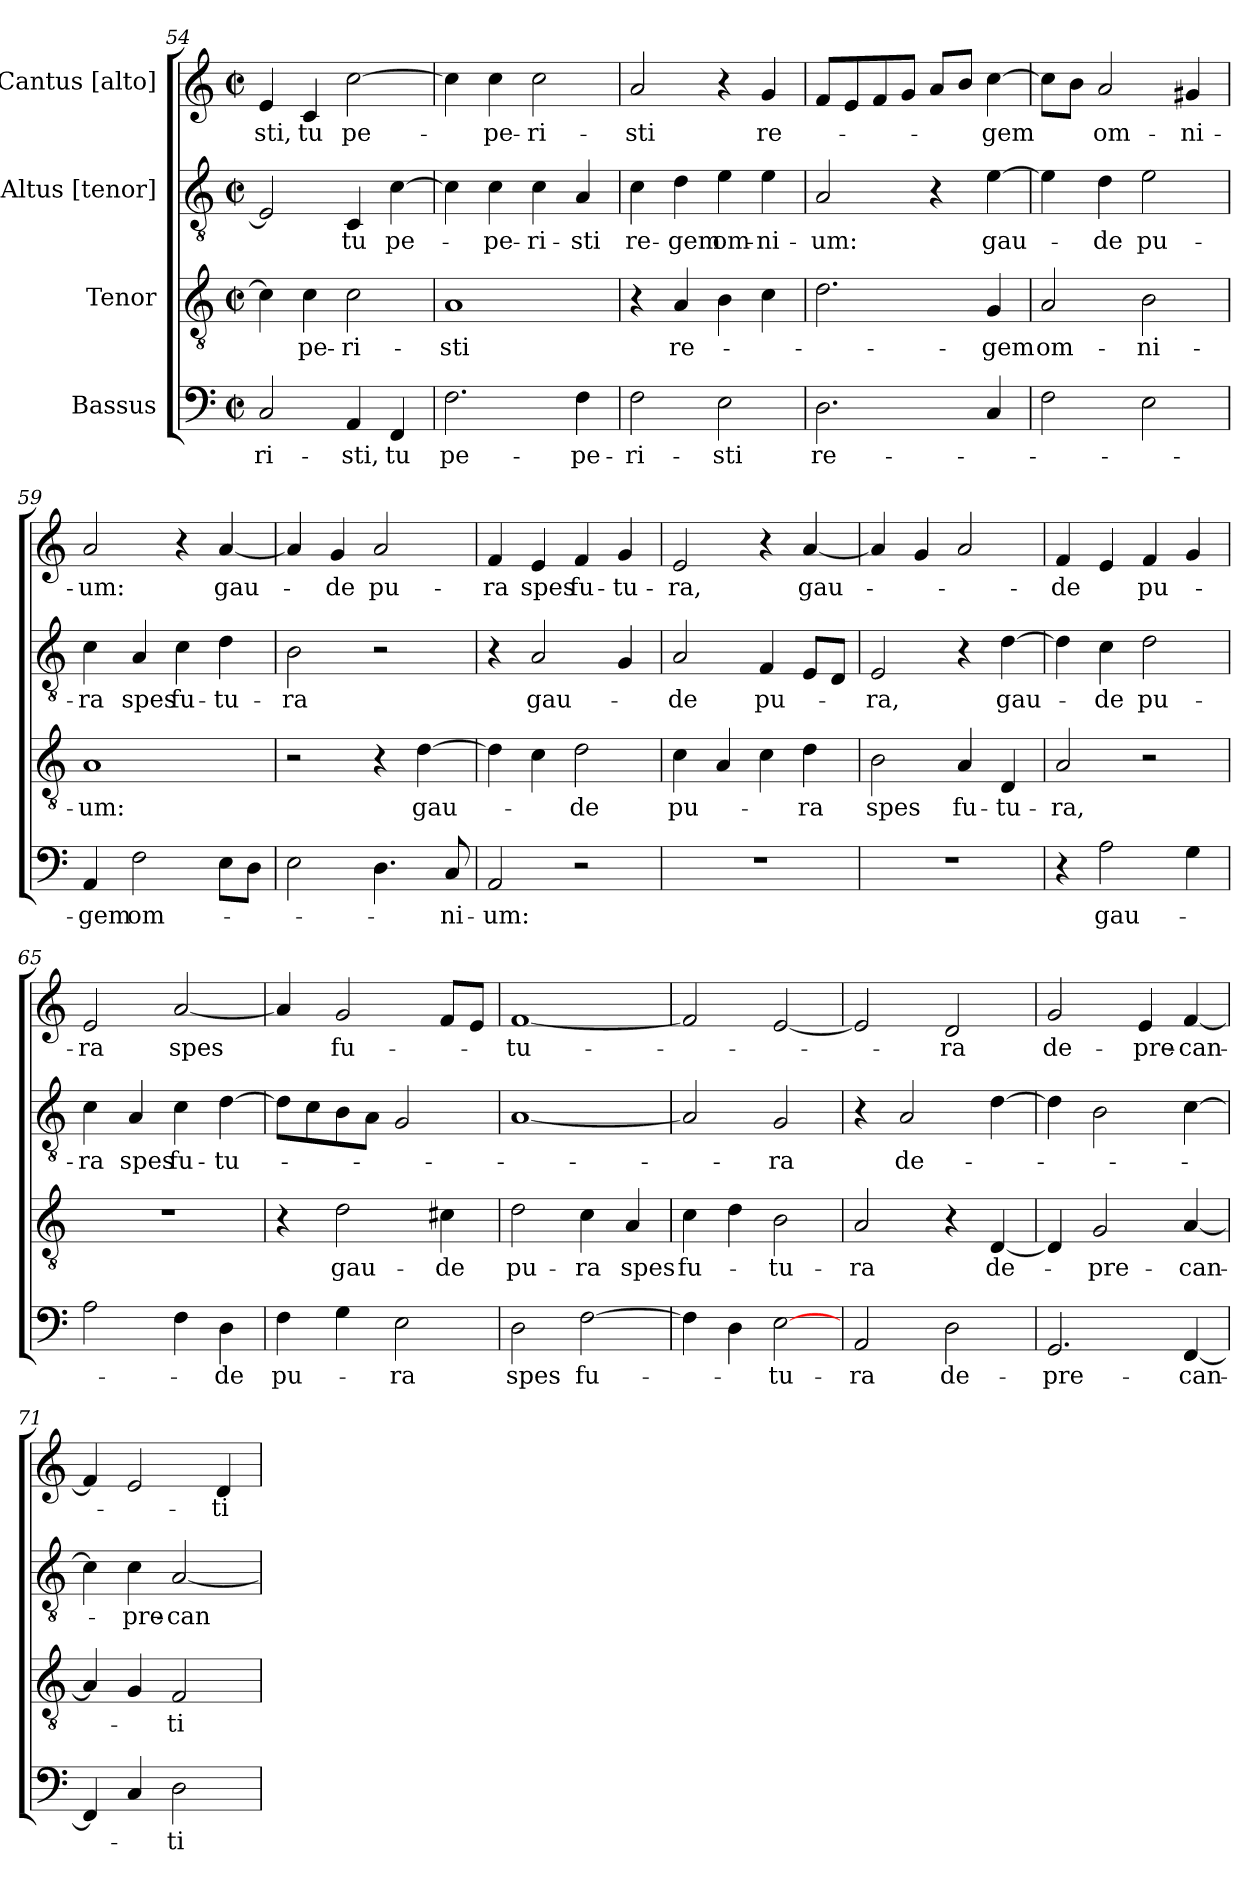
**kern	**text	**kern	**text	**kern	**text	**kern	**text
*part4	*part4	*part3	*part3	*part2	*part2	*part1	*part1
*staff4	*staff4	*staff3	*staff3	*staff2	*staff2	*staff1	*staff1
*I"Bassus	*	*I"Tenor	*	*I"Altus [tenor]	*	*I"Cantus [alto]	*
*clefF4	*	*clefGv2	*	*clefGv2	*	*clefG2	*
*k[]	*	*k[]	*	*k[]	*	*k[]	*
*C:	*	*C:	*	*C:	*	*C:	*
*M2/2	*	*M2/2	*	*M2/2	*	*M2/2	*
*met(c|)	*	*met(c|)	*	*met(c|)	*	*met(c|)	*
=54	=54	=54	=54	=54	=54	=54	=54
2C/	-ri-	4c\]	.	2E/]	.	4e/	-sti,
.	.	4c\	-pe-	.	.	4c/	tu
4AA/	-sti,	2c\	-ri-	4C/	-tu	[2cc\	pe-
4FF/	tu	.	.	[4c\	pe-	.	.
=55	=55	=55	=55	=55	=55	=55	=55
2.F\	pe-	1A	-sti	4c\]	.	4cc\]	.
.	.	.	.	4c\	-pe-	4cc\	-pe-
.	.	.	.	4c\	-ri-	2cc\	-ri-
4F\	-pe-	.	.	4A/	-sti	.	.
!!LO:LB:g=z
=56	=56	=56	=56	=56	=56	=56	=56
2F\	-ri-	4r	.	4c\	re-	2a/	-sti
.	.	4A/	re-	4d\	-gem	.	.
2E\	-sti	4B\	.	4e\	om-	4r	.
.	.	4c\	.	4e\	-ni-	4g/	re-
=57	=57	=57	=57	=57	=57	=57	=57
2.D\	re-	2.d\	.	2A/	-um:	8f/L	.
.	.	.	.	.	.	8e/	.
.	.	.	.	.	.	8f/	.
.	.	.	.	.	.	8g/J	.
.	.	.	.	4r	.	8a/L	.
.	.	.	.	.	.	8b/J	.
4C/	.	4G/	-gem	[4e\	gau-	[4cc\	-gem
=58	=58	=58	=58	=58	=58	=58	=58
2F\	.	2A/	om-	4e\]	.	8cc\L]	.
.	.	.	.	.	.	8b\J	.
.	.	.	.	4d\	-de	2a/	om-
2E\	.	2B\	-ni-	2e\	pu-	.	.
.	.	.	.	.	.	4g#X/	-ni-
=59	=59	=59	=59	=59	=59	=59	=59
4AA/	-gem	1A	-um:	4c\	-ra	2a/	-um:
2F\	om-	.	.	4A/	spes	.	.
.	.	.	.	4c\	fu-	4r	.
8E\L	.	.	.	4d\	-tu-	[4a/	gau-
8D\J	.	.	.	.	.	.	.
=60	=60	=60	=60	=60	=60	=60	=60
2E\	.	2r	.	2B\	-ra	4a/]	.
.	.	.	.	.	.	4g/	-de
4.D\	.	4r	.	2r	.	2a/	pu-
.	.	[4d\	gau-	.	.	.	.
8C/	-ni-	.	.	.	.	.	.
=61	=61	=61	=61	=61	=61	=61	=61
2AA/	-um:	4d\]	.	4r	.	4f/	-ra
.	.	4c\	.	2A/	gau-	4e/	spes
2r	.	2d\	-de	.	.	4f/	fu-
.	.	.	.	4G/	.	4g/	-tu-
!!LO:PB:g=z
=62	=62	=62	=62	=62	=62	=62	=62
1r	.	4c\	pu-	2A/	-de	2e/	-ra,
.	.	4A/	.	.	.	.	.
.	.	4c\	.	4F/	pu-	4r	.
.	.	4d\	-ra	8E/L	.	[4a/	gau-
.	.	.	.	8D/J	.	.	.
=63	=63	=63	=63	=63	=63	=63	=63
1r	.	2B\	spes	2E/	-ra,	4a/]	.
.	.	.	.	.	.	4g/	.
.	.	4A/	fu-	4r	.	2a/	.
.	.	4D/	-tu-	[4d\	gau-	.	.
=64	=64	=64	=64	=64	=64	=64	=64
4r	.	2A/	-ra,	4d\]	.	4f/	-de
2A\	gau-	.	.	4c\	-de	4e/	.
.	.	2r	.	2d\	pu-	4f/	pu-
4G\	.	.	.	.	.	4g/	.
=65	=65	=65	=65	=65	=65	=65	=65
2A\	.	1r	.	4c\	-ra	2e/	-ra
.	.	.	.	4A/	spes	.	.
4F\	.	.	.	4c\	fu-	[2a/	spes
4D\	-de	.	.	[4d\	-tu-	.	.
=66	=66	=66	=66	=66	=66	=66	=66
4F\	pu-	4r	.	8d\L]	.	4a/]	.
.	.	.	.	8c\	.	.	.
4G\	.	2d\	gau-	8B\	.	2g/	fu-
.	.	.	.	8A\J	.	.	.
2E\	-ra	.	.	2G/	.	.	.
.	.	4c#X\	-de	.	.	8f/L	.
.	.	.	.	.	.	8e/J	.
=67	=67	=67	=67	=67	=67	=67	=67
2D\	spes	2d\	pu-	[1A	.	[1f	-tu-
[2F\	fu-	4c\	-ra	.	.	.	.
.	.	4A/	spes	.	.	.	.
!!LO:LB:g=z
=68	=68	=68	=68	=68	=68	=68	=68
4F\]	.	4c\	fu-	2A/]	.	2f/]	.
4D\	.	4d\	.	.	.	.	.
[2E\	-tu-	2B\	-tu-	2G/	-ra	[2e/	.
=69	=69	=69	=69	=69	=69	=69	=69
2AA/	-ra	2A/	-ra	4r	.	2e/]	.
.	.	.	.	2A/	de-	.	.
2D\	de-	4r	.	.	.	2d/	-ra
.	.	[4D/	de-	[4d\	.	.	.
=70	=70	=70	=70	=70	=70	=70	=70
2.GG/	-pre-	4D/]	.	4d\]	.	2g/	de-
.	.	2G/	-pre-	2B\	.	.	.
.	.	.	.	.	.	4e/	-pre-
[4FF/	-can-	[4A/	-can-	[4c\	.	[4f/	-can-
=71	=71	=71	=71	=71	=71	=71	=71
4FF/]	.	4A/]	.	4c\]	.	4f/]	.
4C/	.	4G/	.	4c\	-pre-	2e/	.
2D\	-ti-	2F/	-ti-	[2A/	-can-	.	.
.	.	.	.	.	.	4d/	-ti-
=	=	=	=	=	=	=	=
*-	*-	*-	*-	*-	*-	*-	*-
